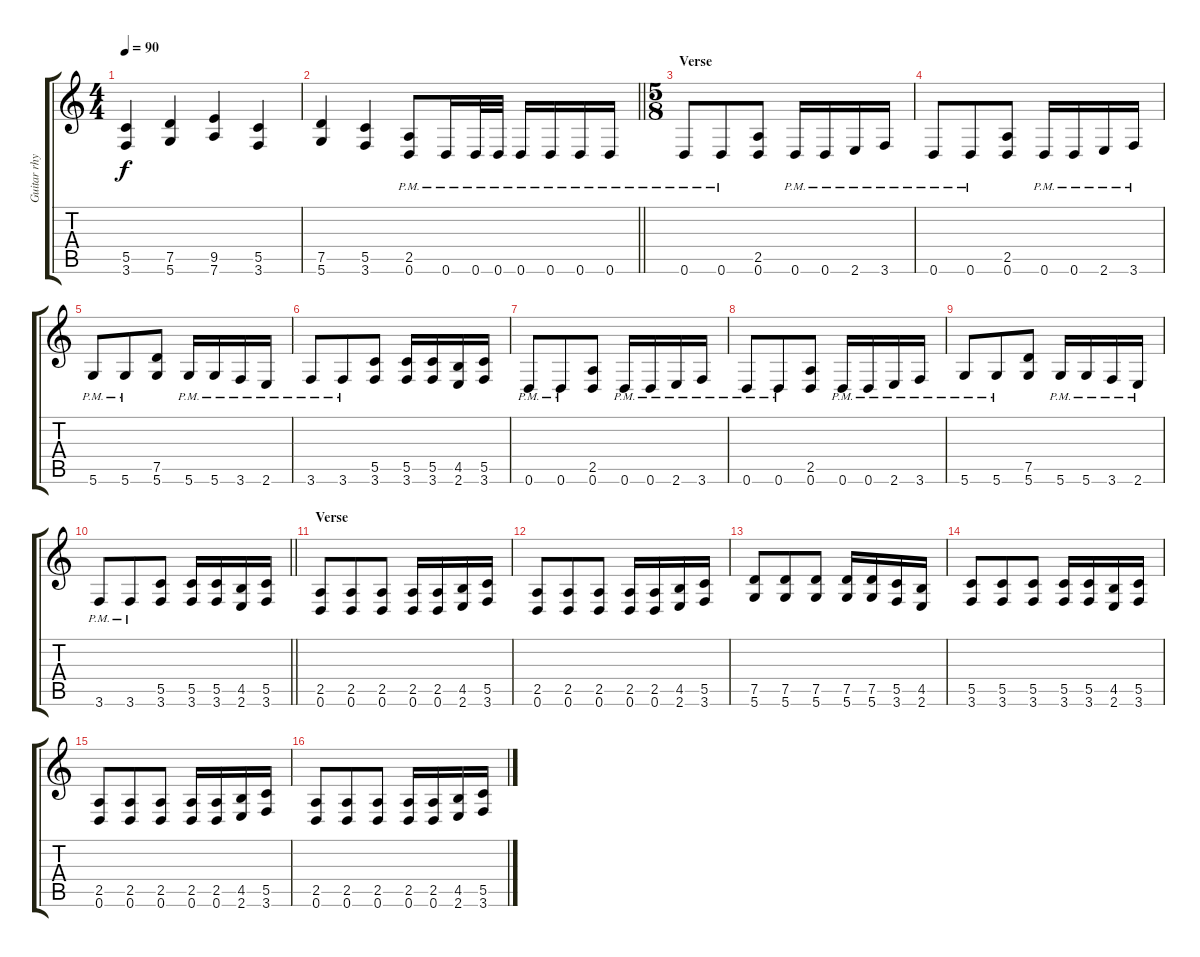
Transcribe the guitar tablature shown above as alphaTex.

\track ("Guitar rhytm" "Guitar rhy") {instrument distortionguitar}
\staff {score tabs}
\tuning (D4 A3 F3 C3 G2 D2) {hide}
\ts (4 4)
\tempo 90
\clef g2
\ks c
(5.5 3.6).4{dy f} (7.5 5.6).4 (9.5 7.6).4 (5.5 3.6).4 |
\barLineRight lightlight
(7.5 5.6).4 (5.5 3.6).4 (2.5{pm} 0.6{pm}).8 0.6{pm}.16 0.6{pm}.32 0.6{pm}.32 0.6{pm}.16 0.6{pm}.16 0.6{pm}.16 0.6{pm}.16 |
\ts (5 8)
\section ("" "Verse")
0.6{pm}.8 0.6{pm}.8 (2.5 0.6).8 0.6{pm}.16 0.6{pm}.16 2.6{pm}.16 3.6{pm}.16 |
0.6{pm}.8 0.6{pm}.8 (2.5 0.6).8 0.6{pm}.16 0.6{pm}.16 2.6{pm}.16 3.6{pm}.16 |
5.6{pm}.8 5.6{pm}.8 (7.5 5.6).8 5.6{pm}.16 5.6{pm}.16 3.6{pm}.16 2.6{pm}.16 |
3.6{pm}.8 3.6{pm}.8 (5.5 3.6).8 (5.5 3.6).16 (5.5 3.6).16 (4.5 2.6).16 (5.5 3.6).16 |
0.6{pm}.8 0.6{pm}.8 (2.5 0.6).8 0.6{pm}.16 0.6{pm}.16 2.6{pm}.16 3.6{pm}.16 |
0.6{pm}.8 0.6{pm}.8 (2.5 0.6).8 0.6{pm}.16 0.6{pm}.16 2.6{pm}.16 3.6{pm}.16 |
5.6{pm}.8 5.6{pm}.8 (7.5 5.6).8 5.6{pm}.16 5.6{pm}.16 3.6{pm}.16 2.6{pm}.16 |
\barLineRight lightlight
3.6{pm}.8 3.6{pm}.8 (5.5 3.6).8 (5.5 3.6).16 (5.5 3.6).16 (4.5 2.6).16 (5.5 3.6).16 |
\section ("" "Verse")
(2.5 0.6).8 (2.5 0.6).8 (2.5 0.6).8 (2.5 0.6).16 (2.5 0.6).16 (4.5 2.6).16 (5.5 3.6).16 |
(2.5 0.6).8 (2.5 0.6).8 (2.5 0.6).8 (2.5 0.6).16 (2.5 0.6).16 (4.5 2.6).16 (5.5 3.6).16 |
(7.5 5.6).8 (7.5 5.6).8 (7.5 5.6).8 (7.5 5.6).16 (7.5 5.6).16 (5.5 3.6).16 (4.5 2.6).16 |
(5.5 3.6).8 (5.5 3.6).8 (5.5 3.6).8 (5.5 3.6).16 (5.5 3.6).16 (4.5 2.6).16 (5.5 3.6).16 |
(2.5 0.6).8 (2.5 0.6).8 (2.5 0.6).8 (2.5 0.6).16 (2.5 0.6).16 (4.5 2.6).16 (5.5 3.6).16 |
(2.5 0.6).8 (2.5 0.6).8 (2.5 0.6).8 (2.5 0.6).16 (2.5 0.6).16 (4.5 2.6).16 (5.5 3.6).16
